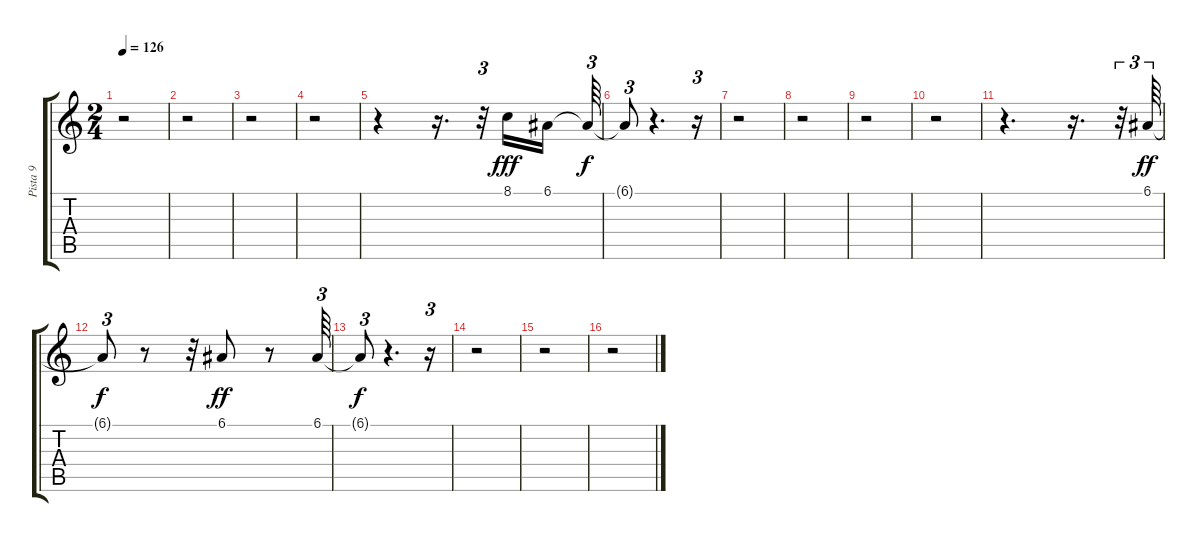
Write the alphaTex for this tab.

\track ("Pista 9" "Pista 9") {instrument tenorsax}
\staff {score tabs}
\tuning (E4 B3 G3 D3 A2 E2) {hide}
\ts (2 4)
\tempo 126
\clef g2
\ks c
r.2{dy f} |
r.2 |
r.2 |
r.2 |
r.4 r.16{d} r.32{tu (3 2)} 8.1.16{dy fff} 6.1.16{beam splitsecondary} 6.1{t}.64{tu (3 2) dy f} |
6.1{t}.8{tu (3 2)} r.4{d} r.16{tu (3 2)} |
r.2 |
r.2 |
r.2 |
r.2 |
r.4{d} r.16{d} r.32{tu (3 2)} 6.1.64{tu (3 2) dy ff} |
6.1{t}.8{tu (3 2) dy f} r.8 r.32 6.1.8{dy ff} r.8 6.1.64{tu (3 2)} |
6.1{t}.8{tu (3 2) dy f} r.4{d} r.16{tu (3 2)} |
r.2 |
r.2 |
r.2
